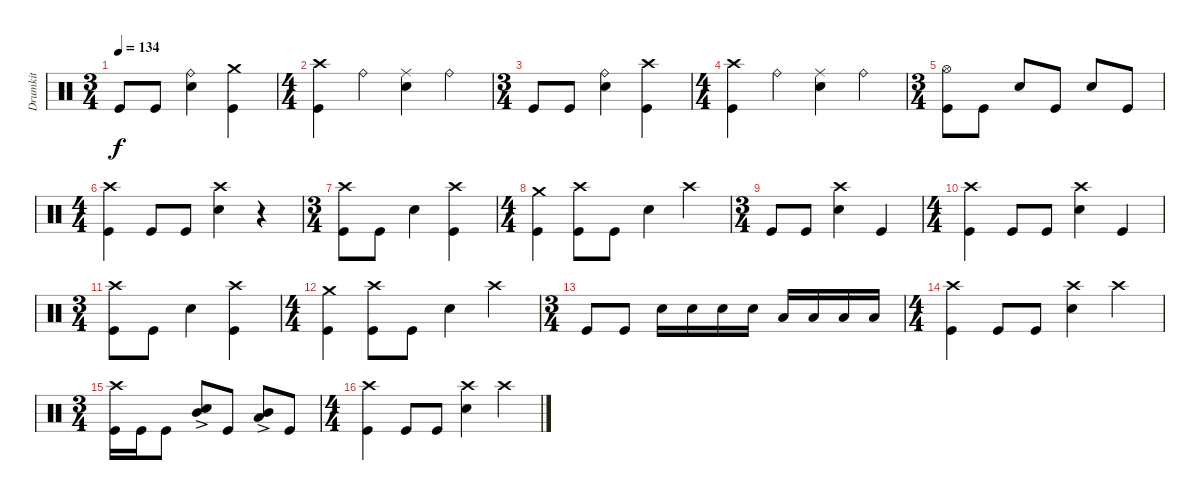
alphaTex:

\track ("Drumkit" "Drumkit") {instrument percussion}
\staff {score}
\articulation defaults
\ts (3 4)
\tempo 134
\clef neutral
\ks c "Kick (hit)".8{dy f} "Kick (hit)".8
("Ride (bell)" "Snare (hit) 2").4 ("Kick (hit)" "Crash medium (hit)").4 |
\ts (4 4)
("Crash high (hit)" "Kick (hit)").4 "Ride (bell)".4 ("Snare (hit) 2" "Ride (middle)").4 "Ride (bell)".4 |
\ts (3 4)
"Kick (hit)".8 "Kick (hit)".8 ("Ride (bell)" "Snare (hit) 2").4 ("Kick (hit)" "Crash high (hit)").4 |
\ts (4 4)
("Crash high (hit)" "Kick (hit)").4 "Ride (bell)".4 ("Snare (hit) 2" "Ride (middle)").4 "Ride (bell)".4 |
\ts (3 4)
("Kick (hit)" "Hi-Hat (open)").8 "Kick (hit)".8 "Snare (hit) 2".8 "Kick (hit)".8 "Snare (hit) 2".8 "Kick (hit)".8 |
\ts (4 4)
("Kick (hit)" "Crash high (hit)").4 "Kick (hit)".8 "Kick (hit)".8 ("Snare (hit) 2" "Crash high (hit)").4 r.4 |
\ts (3 4)
("Kick (hit)" "Crash high (hit)").8 "Kick (hit)".8 "Snare (hit) 2".4 ("Kick (hit)" "Crash high (hit)").4 |
\ts (4 4)
("Crash medium (hit)" "Kick (hit)").4 ("Crash high (hit)" "Kick (hit)").8 "Kick (hit)".8 "Snare (hit) 2".4 "Crash high (hit)".4 |
\ts (3 4)
"Kick (hit)".8 "Kick (hit)".8 ("Snare (hit) 2" "Crash high (hit)").4 "Kick (hit)".4 |
\ts (4 4)
("Kick (hit)" "Crash high (hit)").4 "Kick (hit)".8 "Kick (hit)".8 ("Snare (hit) 2" "Crash high (hit)").4 "Kick (hit)".4 |
\ts (3 4)
("Kick (hit)" "Crash high (hit)").8 "Kick (hit)".8 "Snare (hit) 2".4 ("Kick (hit)" "Crash high (hit)").4 |
\ts (4 4)
("Crash medium (hit)" "Kick (hit)").4 ("Crash high (hit)" "Kick (hit)").8 "Kick (hit)".8 "Snare (hit) 2".4 "Crash high (hit)".4 |
\ts (3 4)
"Kick (hit)".8 "Kick (hit)".8 "Snare (hit) 2".16 "Snare (hit) 2".16 "Snare (hit) 2".16 "Snare (hit) 2".16 "Low Tom (hit)".16 "Low Tom (hit)".16 "Low Tom (hit)".16 "Low Tom (hit)".16 |
\ts (4 4)
("Kick (hit)" "Crash high (hit)").4 "Kick (hit)".8 "Kick (hit)".8 ("Snare (hit) 2" "Crash high (hit)").4 "Crash high (hit)".4 |
\ts (3 4)
("Crash high (hit)" "Kick (hit)").16 "Kick (hit)".16 "Kick (hit)".8 ("Snare (hit) 2" "Mid Tom (hit)"{ac}).8 "Kick (hit)".8 ("Low Tom (hit)"{ac} "Mid Tom (hit)"{ac}).8 "Kick (hit)".8 |
\ts (4 4)
("Kick (hit)" "Crash high (hit)").4 "Kick (hit)".8 "Kick (hit)".8 ("Snare (hit) 2" "Crash high (hit)").4 "Crash high (hit)".4
